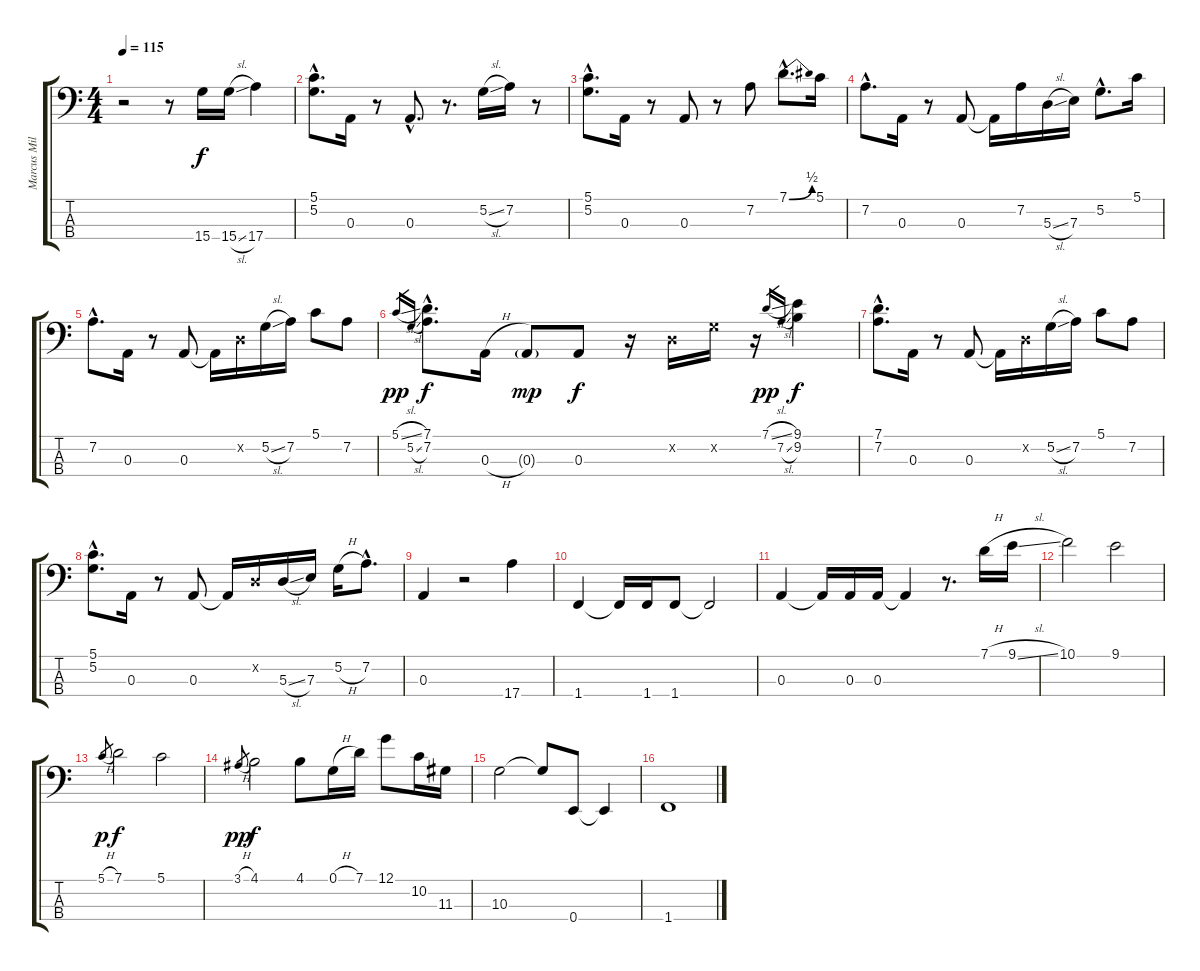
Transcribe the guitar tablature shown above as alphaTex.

\track ("Marcus Miller" "Marcus Mil") {instrument slapbass1}
\staff {score tabs}
\tuning (G2 D2 A1 E1) {hide}
\ts (4 4)
\tempo 115
\clef f4
\ks c
r.2{dy f} r.8 15.4.16 15.4{sl}.16 17.4.4 |
(5.1{hac} 5.2{hac}).8{d} 0.3.16 r.8 0.3{hac}.8{d} r.8{d} 5.2{sl}.16 7.2.16 r.8 |
(5.1{hac} 5.2{hac}).8{d} 0.3.16 r.8 0.3.8 r.8 7.2.8 7.1{be (bend 0 0 60 2) hac}.8{d} 5.1.16 |
7.2{hac}.8{d} 0.3.16 r.8 0.3.8 0.3{t}.16 7.2.16 5.3{sl}.16 7.3.16 5.2{hac}.8{d} 5.1.16 |
7.2{hac}.8{d} 0.3.16 r.8 0.3.8 0.3{t}.16 0.2{x}.16 5.2{sl}.16 7.2.16 5.1.8 7.2.8 |
5.1{sl}.16{gr dy pp} 5.2{sl}.16{gr} (7.1{hac} 7.2{hac}).8{d dy f} 0.3{h}.16 0.3{g}.8{dy mp} 0.3.8{dy f} r.16 0.2{x}.16 5.2{x}.16 r.16 7.1{sl}.16{gr dy pp} 7.2{sl}.16{gr} (9.1 9.2).4{dy f} |
(7.1{hac} 7.2{hac}).8{d} 0.3.16 r.8 0.3.8 0.3{t}.16 0.2{x}.16 5.2{sl}.16 7.2.16 5.1.8 7.2.8 |
(5.1{hac} 5.2{hac}).8{d} 0.3.16 r.8 0.3.8 0.3{t}.16 0.2{x}.16 5.3{sl}.16 7.3.16 5.2{h}.16 7.2{hac}.8{d} |
0.3.4 r.2 17.4.4 |
1.4.4 1.4{t}.16 1.4.16 1.4.8 1.4{t}.2 |
0.3.4 0.3{t}.16 0.3.16 0.3.16 0.3{t}.4 r.8{d} 7.1{h}.16{instrument electricbassfinger} 9.1{sl}.16 |
10.1.2 9.1.2 |
5.1{h}.8{gr dy p} 7.1.2{dy f} 5.1.2 |
3.1{h}.8{gr dy pp} 4.1.2{dy f} 4.1.8 0.1{h}.16 7.1.16 12.1.8 10.2.16 11.3.16 |
10.3.2 10.3{t}.8 0.4.8{instrument slapbass1} 0.4{t}.4 |
1.4.1
